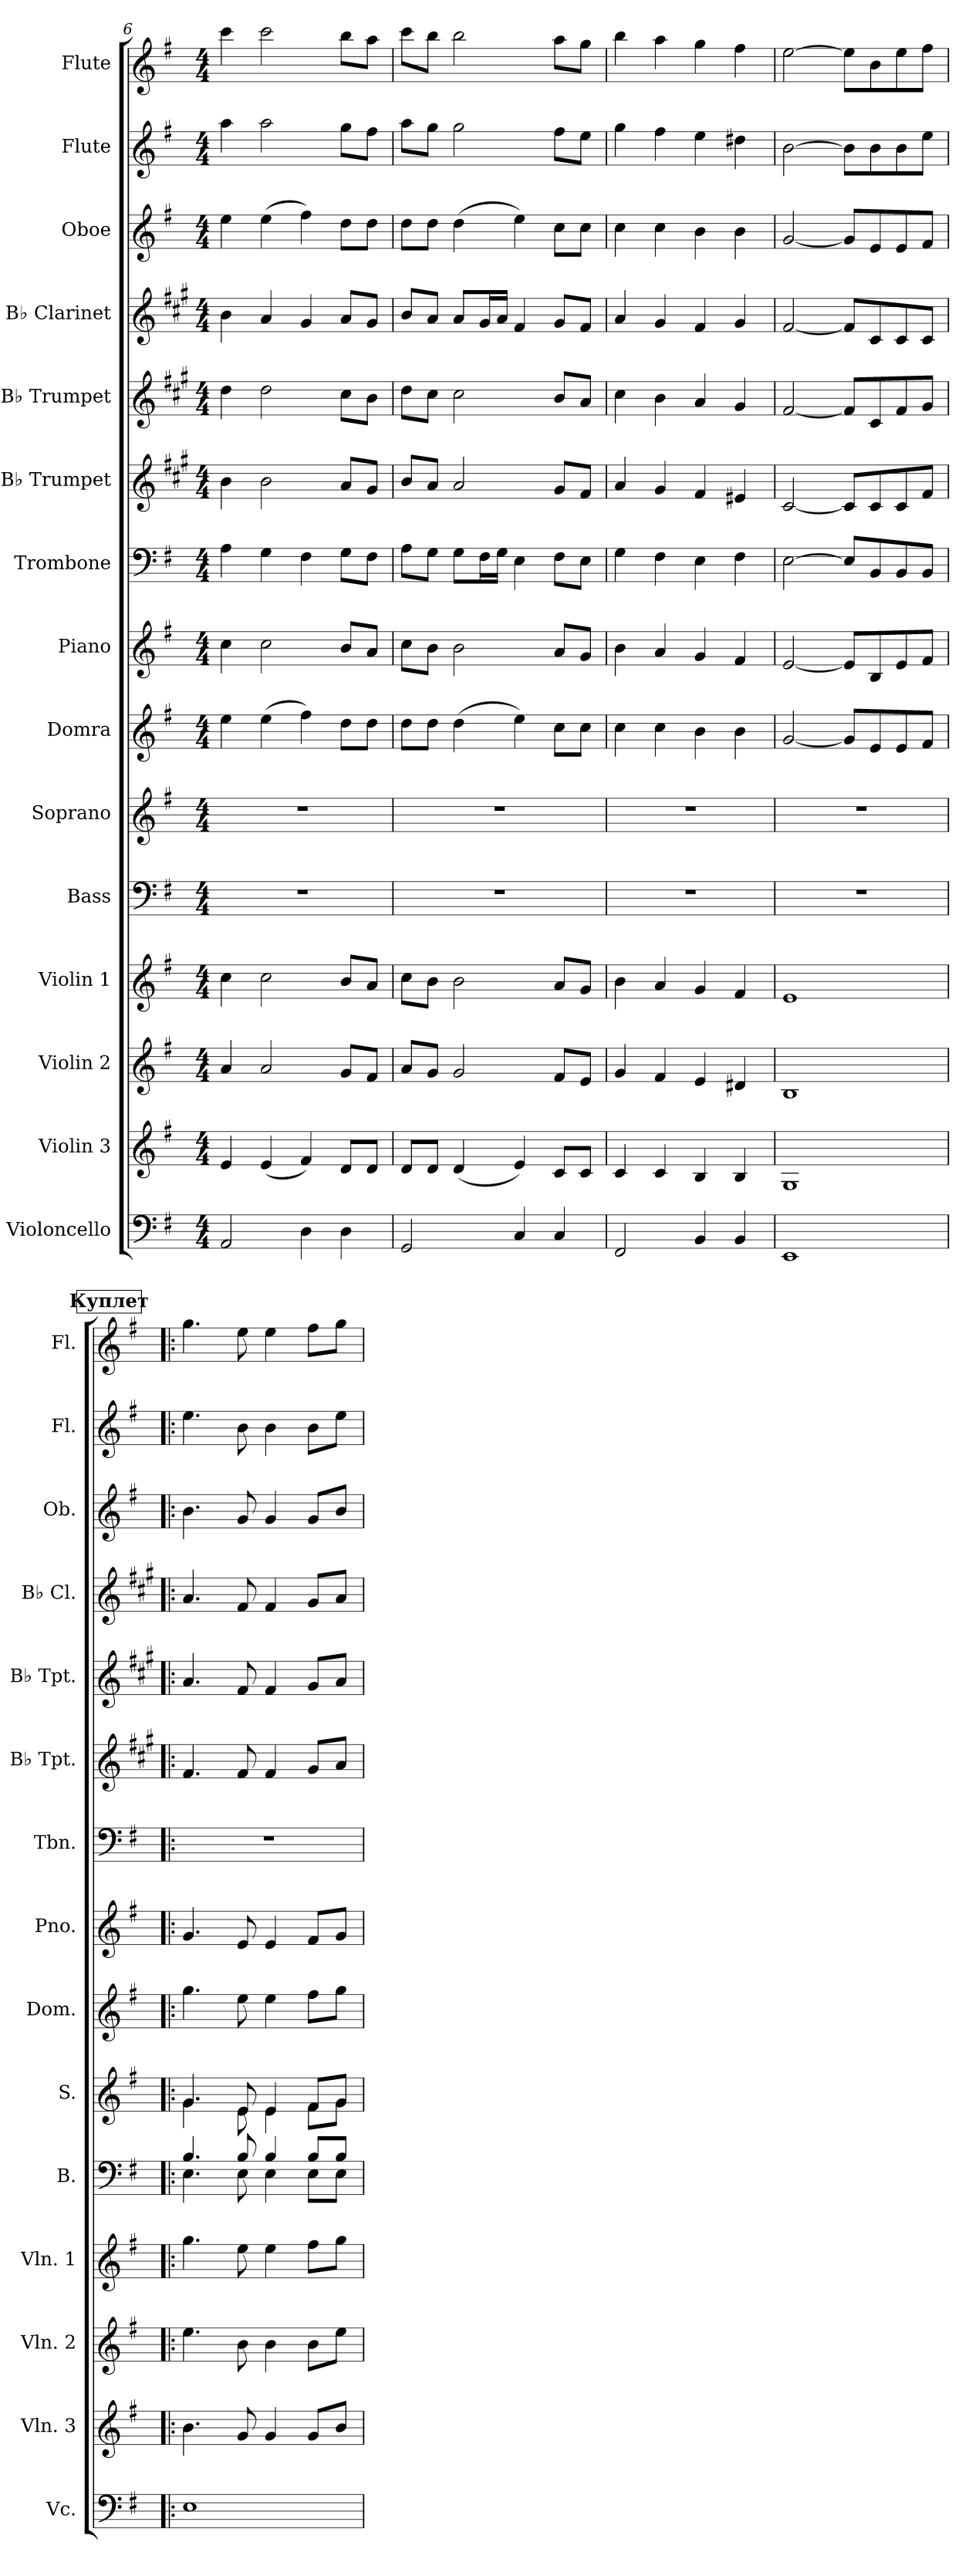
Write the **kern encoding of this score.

**kern	**kern	**kern	**kern	**kern	**kern	**kern	**kern	**kern	**kern	**kern	**kern	**kern	**kern	**kern
*part15	*part14	*part13	*part12	*part11	*part10	*part9	*part8	*part7	*part6	*part5	*part4	*part3	*part2	*part1
*staff15	*staff14	*staff13	*staff12	*staff11	*staff10	*staff9	*staff8	*staff7	*staff6	*staff5	*staff4	*staff3	*staff2	*staff1
*I"Violoncello	*I"Violin 3	*I"Violin 2	*I"Violin 1	*I"Bass	*I"Soprano	*I"Domra	*I"Piano	*I"Trombone	*I"B♭ Trumpet	*I"B♭ Trumpet	*I"B♭ Clarinet	*I"Oboe	*I"Flute	*I"Flute
*I'Vc.	*I'Vln. 3	*I'Vln. 2	*I'Vln. 1	*I'B.	*I'S.	*I'Dom.	*I'Pno.	*I'Tbn.	*I'B♭ Tpt.	*I'B♭ Tpt.	*I'B♭ Cl.	*I'Ob.	*I'Fl.	*I'Fl.
*clefF4	*clefG2	*clefG2	*clefG2	*clefF4	*clefG2	*clefG2	*clefG2	*clefF4	*clefG2	*clefG2	*clefG2	*clefG2	*clefG2	*clefG2
*	*	*	*	*	*	*	*	*	*ITrd1c2	*ITrd1c2	*ITrd1c2	*	*	*
*k[f#]	*k[f#]	*k[f#]	*k[f#]	*k[f#]	*k[f#]	*k[f#]	*k[f#]	*k[f#]	*k[f#]	*k[f#]	*k[f#]	*k[f#]	*k[f#]	*k[f#]
*M4/4	*M4/4	*M4/4	*M4/4	*M4/4	*M4/4	*M4/4	*M4/4	*M4/4	*M4/4	*M4/4	*M4/4	*M4/4	*M4/4	*M4/4
=6	=6	=6	=6	=6	=6	=6	=6	=6	=6	=6	=6	=6	=6	=6
2AA/	4e/	4a/	4cc\	1r	1r	4ee\	4cc\	4A\	4a\	4cc\	4a\	4ee\	4aa\	4ccc\
.	(<4e/	2a/	2cc\	.	.	(>4ee\	2cc\	4G\	2a\	2cc\	4g/	(>4ee\	2aa\	2ccc\
4D\	4f#/)	.	.	.	.	4ff#\)	.	4F#\	.	.	4f#/	4ff#\)	.	.
4D\	8d/L	8g/L	8b/L	.	.	8dd\L	8b/L	8G\L	8g/L	8b\L	8g/L	8dd\L	8gg\L	8bb\L
.	8d/J	8f#/J	8a/J	.	.	8dd\J	8a/J	8F#\J	8f#/J	8a\J	8f#/J	8dd\J	8ff#\J	8aa\J
=7	=7	=7	=7	=7	=7	=7	=7	=7	=7	=7	=7	=7	=7	=7
2GG/	8d/L	8a/L	8cc\L	1r	1r	8dd\L	8cc\L	8A\L	8a/L	8cc\L	8a/L	8dd\L	8aa\L	8ccc\L
.	8d/J	8g/J	8b\J	.	.	8dd\J	8b\J	8G\J	8g/J	8b\J	8g/J	8dd\J	8gg\J	8bb\J
.	(<4d/	2g/	2b\	.	.	(>4dd\	2b\	8G\L	2g/	2b\	8g/L	(>4dd\	2gg\	2bb\
.	.	.	.	.	.	.	.	16F#\L	.	.	16f#/L	.	.	.
.	.	.	.	.	.	.	.	16G\JJ	.	.	16g/JJ	.	.	.
4C/	4e/)	.	.	.	.	4ee\)	.	4E\	.	.	4e/	4ee\)	.	.
4C/	8c/L	8f#/L	8a/L	.	.	8cc\L	8a/L	8F#\L	8f#/L	8a/L	8f#/L	8cc\L	8ff#\L	8aa\L
.	8c/J	8e/J	8g/J	.	.	8cc\J	8g/J	8E\J	8e/J	8g/J	8e/J	8cc\J	8ee\J	8gg\J
=8	=8	=8	=8	=8	=8	=8	=8	=8	=8	=8	=8	=8	=8	=8
2FF#/	4c/	4g/	4b\	1r	1r	4cc\	4b\	4G\	4g/	4b\	4g/	4cc\	4gg\	4bb\
.	4c/	4f#/	4a/	.	.	4cc\	4a/	4F#\	4f#/	4a\	4f#/	4cc\	4ff#\	4aa\
4BB/	4B/	4e/	4g/	.	.	4b\	4g/	4E\	4e/	4g/	4e/	4b\	4ee\	4gg\
4BB/	4B/	4d#X/	4f#/	.	.	4b\	4f#/	4F#\	4d#X/	4f#/	4f#/	4b\	4dd#X\	4ff#\
!!LO:PB:g=z
=9	=9	=9	=9	=9	=9	=9	=9	=9	=9	=9	=9	=9	=9	=9
1EE	1G	1B	1e	1r	1r	[2g/	[2e/	[2E\	[2B/	[2e/	[2e/	[2g/	[2b\	[2ee\
.	.	.	.	.	.	8g/L]	8e/L]	8E/L]	8B/L]	8e/L]	8e/L]	8g/L]	8b\L]	8ee\L]
.	.	.	.	.	.	8e/	8B/	8BB/	8B/	8B/	8B/	8e/	8b\	8b\
.	.	.	.	.	.	8e/	8e/	8BB/	8B/	8e/	8B/	8e/	8b\	8ee\
.	.	.	.	.	.	8f#/J	8f#/J	8BB/J	8e/J	8f#/J	8B/J	8f#/J	8ee\J	8ff#\J
!!LO:REH:place=s1:a:B:fs=14:t=Куплет
=10!|:	=10!|:	=10!|:	=10!|:	=10!|:	=10!|:	=10!|:	=10!|:	=10!|:	=10!|:	=10!|:	=10!|:	=10!|:	=10!|:	=10!|:
*	*	*	*	*^	*^	*	*	*	*	*	*	*	*	*
1E	4.b\	4.ee\	4.gg\	4.B/	4.E\	4.g/	4.g\	4.gg\	4.g/	1r	4.e/	4.g/	4.g/	4.b\	4.ee\	4.gg\
.	8g/	8b\	8ee\	8B/	8E\	8e/	8e\	8ee\	8e/	.	8e/	8e/	8e/	8g/	8b\	8ee\
.	4g/	4b\	4ee\	4B/	4E\	4e/	4e\	4ee\	4e/	.	4e/	4e/	4e/	4g/	4b\	4ee\
.	8g/L	8b\L	8ff#\L	8B/L	8E\L	8f#/L	8f#\L	8ff#\L	8f#/L	.	8f#/L	8f#/L	8f#/L	8g/L	8b\L	8ff#\L
.	8b/J	8ee\J	8gg\J	8B/J	8E\J	8g/J	8g\J	8gg\J	8g/J	.	8g/J	8g/J	8g/J	8b/J	8ee\J	8gg\J
*	*	*	*	*v	*v	*	*	*	*	*	*	*	*	*	*	*
*	*	*	*	*	*v	*v	*	*	*	*	*	*	*	*	*
=	=	=	=	=	=	=	=	=	=	=	=	=	=	=
*-	*-	*-	*-	*-	*-	*-	*-	*-	*-	*-	*-	*-	*-	*-
